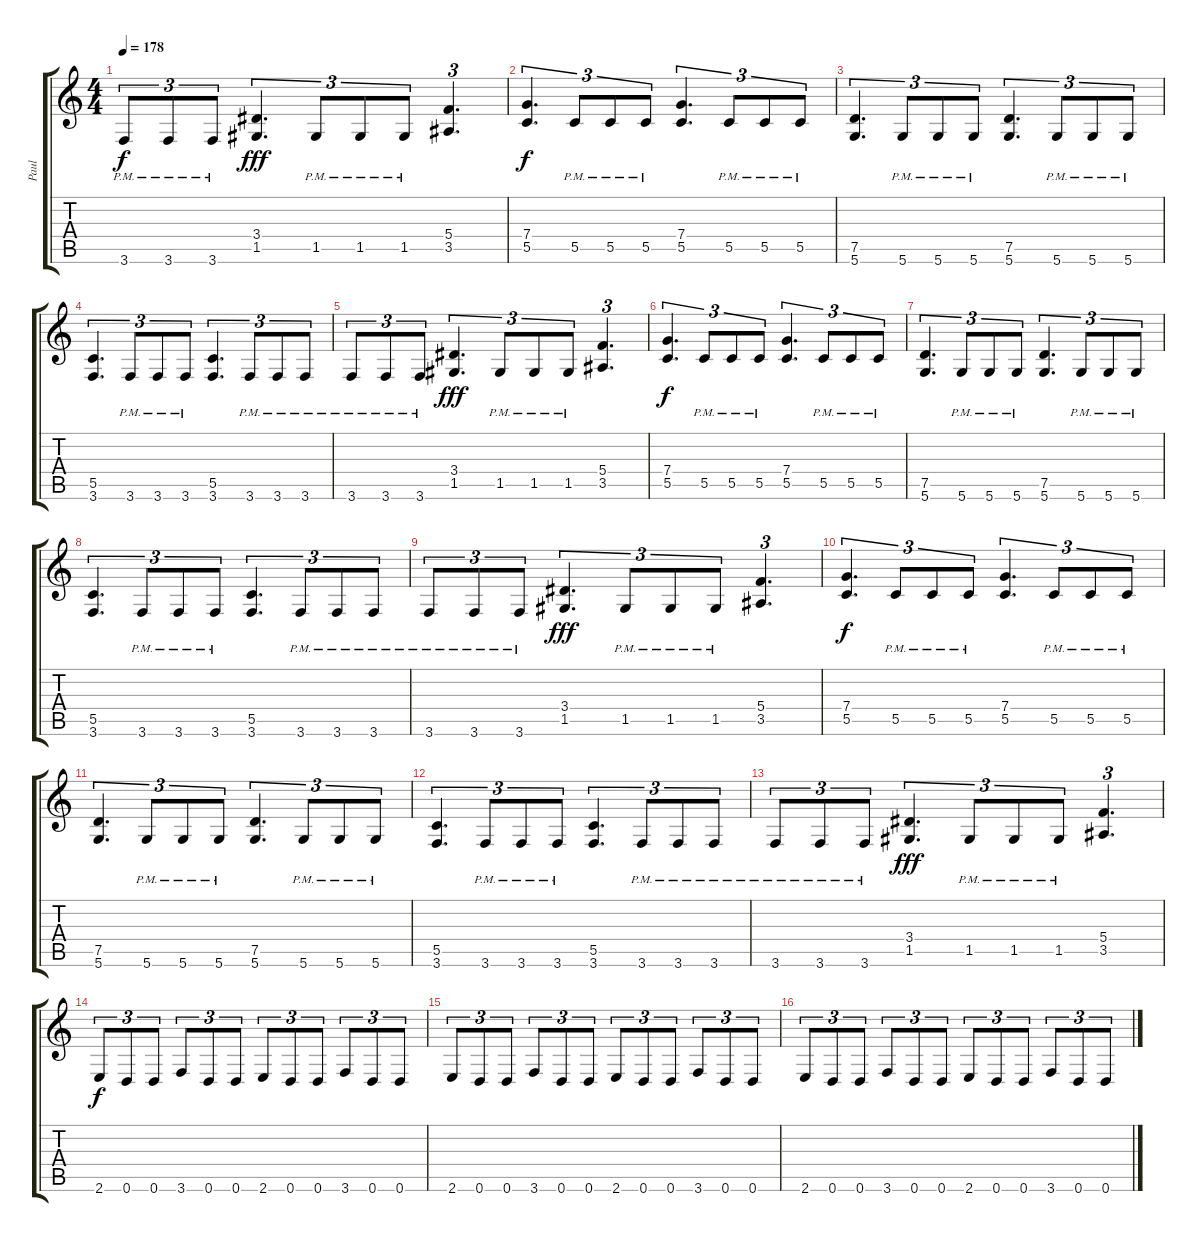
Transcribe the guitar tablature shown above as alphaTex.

\track ("Paul" "Paul") {instrument distortionguitar}
\staff {score tabs}
\tuning (D4 A3 F3 C3 G2 D2) {hide}
\ts (4 4)
\tempo 178
\clef g2
\ks c
3.6{pm}.8{tu (3 2) dy f} 3.6{pm}.8{tu (3 2)} 3.6{pm}.8{tu (3 2)} (3.4 1.5).4{d tu (3 2) dy fff} 1.5{pm}.8{tu (3 2)} 1.5{pm}.8{tu (3 2)} 1.5{pm}.8{tu (3 2)} (5.4 3.5).4{d tu (3 2)} |
(7.4 5.5).4{d tu (3 2) dy f} 5.5{pm}.8{tu (3 2)} 5.5{pm}.8{tu (3 2)} 5.5{pm}.8{tu (3 2)} (7.4 5.5).4{d tu (3 2)} 5.5{pm}.8{tu (3 2)} 5.5{pm}.8{tu (3 2)} 5.5{pm}.8{tu (3 2)} |
(7.5 5.6).4{d tu (3 2)} 5.6{pm}.8{tu (3 2)} 5.6{pm}.8{tu (3 2)} 5.6{pm}.8{tu (3 2)} (7.5 5.6).4{d tu (3 2)} 5.6{pm}.8{tu (3 2)} 5.6{pm}.8{tu (3 2)} 5.6{pm}.8{tu (3 2)} |
(5.5 3.6).4{d tu (3 2)} 3.6{pm}.8{tu (3 2)} 3.6{pm}.8{tu (3 2)} 3.6{pm}.8{tu (3 2)} (5.5 3.6).4{d tu (3 2)} 3.6{pm}.8{tu (3 2)} 3.6{pm}.8{tu (3 2)} 3.6{pm}.8{tu (3 2)} |
3.6{pm}.8{tu (3 2)} 3.6{pm}.8{tu (3 2)} 3.6{pm}.8{tu (3 2)} (3.4 1.5).4{d tu (3 2) dy fff} 1.5{pm}.8{tu (3 2)} 1.5{pm}.8{tu (3 2)} 1.5{pm}.8{tu (3 2)} (5.4 3.5).4{d tu (3 2)} |
(7.4 5.5).4{d tu (3 2) dy f} 5.5{pm}.8{tu (3 2)} 5.5{pm}.8{tu (3 2)} 5.5{pm}.8{tu (3 2)} (7.4 5.5).4{d tu (3 2)} 5.5{pm}.8{tu (3 2)} 5.5{pm}.8{tu (3 2)} 5.5{pm}.8{tu (3 2)} |
(7.5 5.6).4{d tu (3 2)} 5.6{pm}.8{tu (3 2)} 5.6{pm}.8{tu (3 2)} 5.6{pm}.8{tu (3 2)} (7.5 5.6).4{d tu (3 2)} 5.6{pm}.8{tu (3 2)} 5.6{pm}.8{tu (3 2)} 5.6{pm}.8{tu (3 2)} |
(5.5 3.6).4{d tu (3 2)} 3.6{pm}.8{tu (3 2)} 3.6{pm}.8{tu (3 2)} 3.6{pm}.8{tu (3 2)} (5.5 3.6).4{d tu (3 2)} 3.6{pm}.8{tu (3 2)} 3.6{pm}.8{tu (3 2)} 3.6{pm}.8{tu (3 2)} |
3.6{pm}.8{tu (3 2)} 3.6{pm}.8{tu (3 2)} 3.6{pm}.8{tu (3 2)} (3.4 1.5).4{d tu (3 2) dy fff} 1.5{pm}.8{tu (3 2)} 1.5{pm}.8{tu (3 2)} 1.5{pm}.8{tu (3 2)} (5.4 3.5).4{d tu (3 2)} |
(7.4 5.5).4{d tu (3 2) dy f} 5.5{pm}.8{tu (3 2)} 5.5{pm}.8{tu (3 2)} 5.5{pm}.8{tu (3 2)} (7.4 5.5).4{d tu (3 2)} 5.5{pm}.8{tu (3 2)} 5.5{pm}.8{tu (3 2)} 5.5{pm}.8{tu (3 2)} |
(7.5 5.6).4{d tu (3 2)} 5.6{pm}.8{tu (3 2)} 5.6{pm}.8{tu (3 2)} 5.6{pm}.8{tu (3 2)} (7.5 5.6).4{d tu (3 2)} 5.6{pm}.8{tu (3 2)} 5.6{pm}.8{tu (3 2)} 5.6{pm}.8{tu (3 2)} |
(5.5 3.6).4{d tu (3 2)} 3.6{pm}.8{tu (3 2)} 3.6{pm}.8{tu (3 2)} 3.6{pm}.8{tu (3 2)} (5.5 3.6).4{d tu (3 2)} 3.6{pm}.8{tu (3 2)} 3.6{pm}.8{tu (3 2)} 3.6{pm}.8{tu (3 2)} |
3.6{pm}.8{tu (3 2)} 3.6{pm}.8{tu (3 2)} 3.6{pm}.8{tu (3 2)} (3.4 1.5).4{d tu (3 2) dy fff} 1.5{pm}.8{tu (3 2)} 1.5{pm}.8{tu (3 2)} 1.5{pm}.8{tu (3 2)} (5.4 3.5).4{d tu (3 2)} |
2.6.8{tu (3 2) dy f} 0.6.8{tu (3 2)} 0.6.8{tu (3 2)} 3.6.8{tu (3 2)} 0.6.8{tu (3 2)} 0.6.8{tu (3 2)} 2.6.8{tu (3 2)} 0.6.8{tu (3 2)} 0.6.8{tu (3 2)} 3.6.8{tu (3 2)} 0.6.8{tu (3 2)} 0.6.8{tu (3 2)} |
2.6.8{tu (3 2)} 0.6.8{tu (3 2)} 0.6.8{tu (3 2)} 3.6.8{tu (3 2)} 0.6.8{tu (3 2)} 0.6.8{tu (3 2)} 2.6.8{tu (3 2)} 0.6.8{tu (3 2)} 0.6.8{tu (3 2)} 3.6.8{tu (3 2)} 0.6.8{tu (3 2)} 0.6.8{tu (3 2)} |
2.6.8{tu (3 2)} 0.6.8{tu (3 2)} 0.6.8{tu (3 2)} 3.6.8{tu (3 2)} 0.6.8{tu (3 2)} 0.6.8{tu (3 2)} 2.6.8{tu (3 2)} 0.6.8{tu (3 2)} 0.6.8{tu (3 2)} 3.6.8{tu (3 2)} 0.6.8{tu (3 2)} 0.6.8{tu (3 2)}
